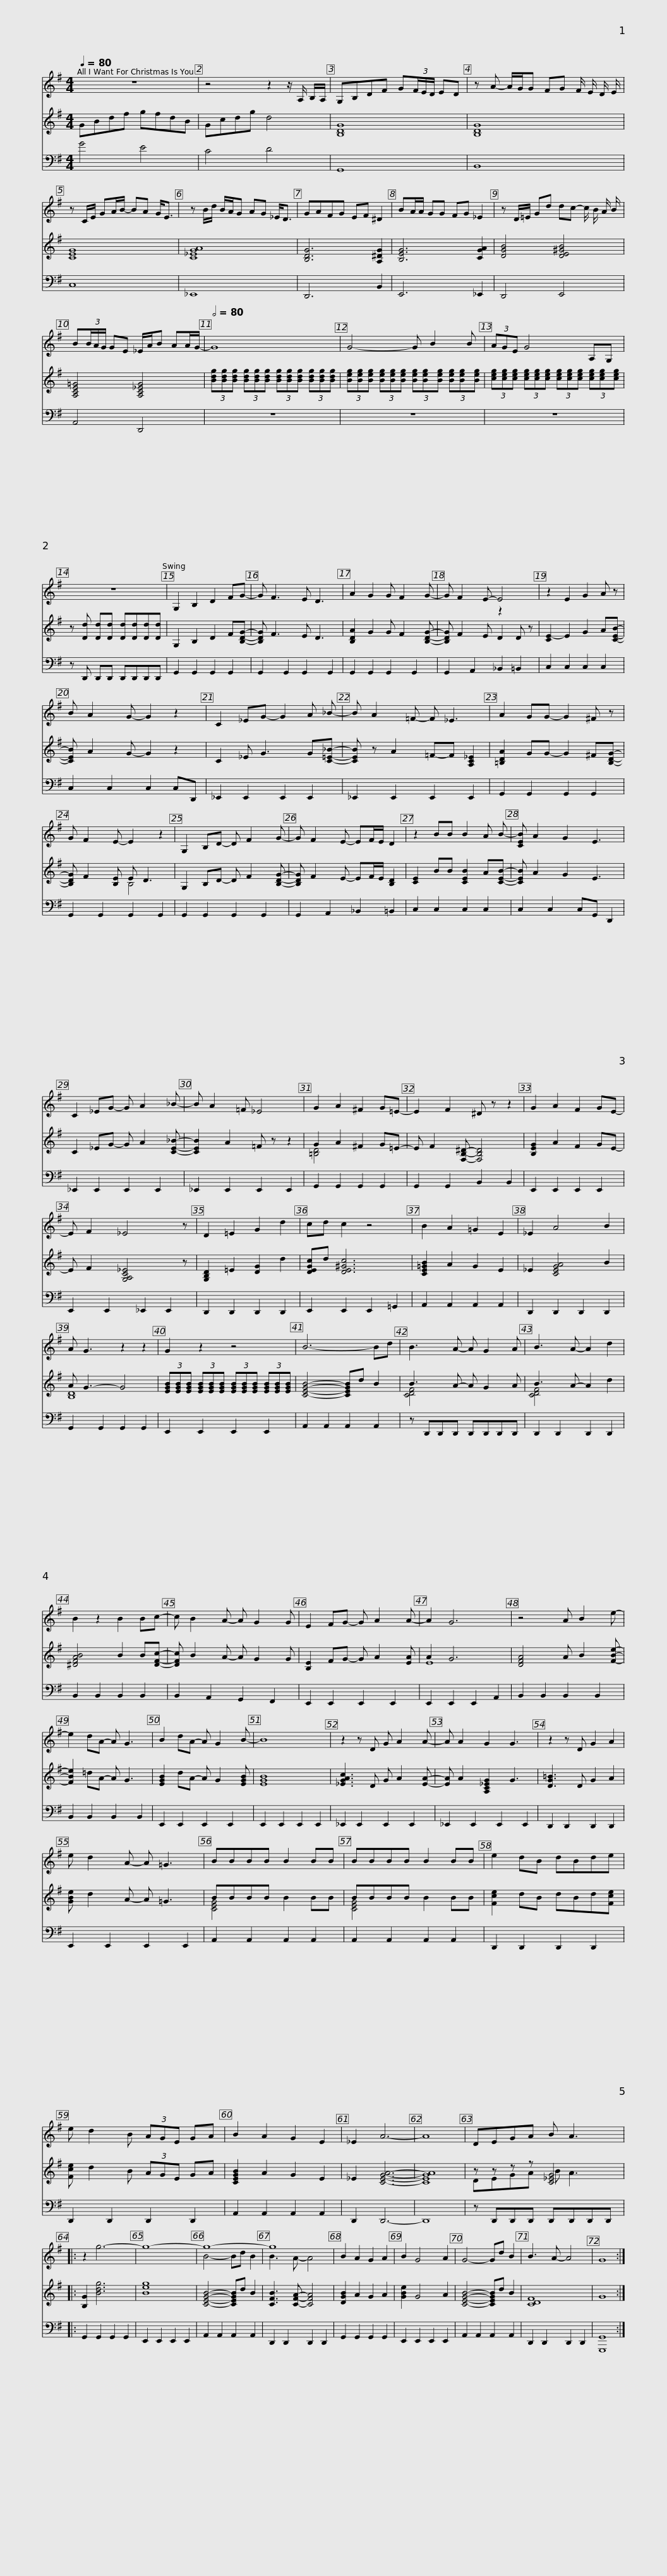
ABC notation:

X:1
%%score ( 1 2 ) ( 3 4 ) 5
L:1/8
Q:1/4=80
M:4/4
I:linebreak $
K:G
V:1 treble
V:2 treble
V:3 treble
V:4 treble
V:5 bass
V:1
 z8 | z4 z2 z/ A,/ B,/A,/ |$ G,B,DF G(3F/E/D/ ED | z A- A/G/G FG F/ E/ D/ E/ |$ z C/E/ GA/B/- BA G<E | %5
 z B/d/ B/A/G AG _E<D |$ GAFG EF ^D2 | BA/A/ GG FG _E2 |$ z D/=E/ Gd dc- c/ B/ A/ B/ | B(3B/A/G/ GE _E/A/B AA/G/- |$ %10
[Q:1/2=80] G8 | G4- G B2 B |$ (3AGE G4 A,G, | z8 |$ G,2 B,2 D2 FG- | %15
 G F3 E D3 | A2 G2 G F2 G- | G F2 E- E4 | z2 E2 G2 A z | B A2 G- G2 z2 |$ %20
 C2 _EG- G2 A _B- | B A2 =F- F _E3 |$ A2 GG- G2 ^F z | G F2 E- E2 z2 | G,2 B,D- D F2 G- |$ %25
 G F2 E- EF/E/ D2 | z2 BB B2 A B- | [CEB] A2 G2 E3 |$ C2 _EG- G A2 _B- | B A2 =F _E4 |$ %30
 G2 A2 ^F2 G=E- | E2 F2 ^D z z2 | G2 A2 F2 GE- |$ E F2 _E4 z | D2 =E2 G2 d2 |$ %35
 c-d c2 z4 | B2 A2 =G2 E2 | _E2 A4 B2 |$ A G3 z2 z2 | G2 z2 z4 | %40
 B6- Bd |$ B3 A- A G2 A | B3 A- A2 d2 | B2 z2 B2 Bc- |$ c B2 A- A G2 G | %45
 E2 FG- G A2 A- | A2 G6 |$ z4 A B2 e- | e2 dA- A G3 | B2 dA- A G2 B- |$ %50
 B8 | z2 z D G A2 A- | A A2 G2 G3 |$ z2 z D G2 A2 | e d2 A- A =G3 | %55
 BBBB B2 BB |$ BBBB B2 BB | e2 dB dBde | e d2 B (3AGE GA | B2 A2 G2 E2 | %60
 _E2 A6- | A8 | DEGA B A3 |: z2 g6- |$ g8- | %65
 g8- | g8 | B2 A2 G2 A2 | B2 G4 A2 | G4- Gd B2 | %70
 B3 A- A4 | G8 :| %72
V:2
 x8 | x8 |$ x8 | x8 |$ x8 | %5
 x8 |$ x8 | x8 |$ x8 | x8 |$ %10
 x8 | x8 |$ x8 | x8 |$ x8 | %15
 x8 | x8 | x4 z2 x2 | x8 | x8 |$ %20
 x8 | x8 |$ x8 | x8 | x8 |$ %25
 x8 | x8 | x8 |$ x8 | x8 |$ %30
 x8 | x8 | x8 |$ x8 | x8 |$ %35
 x8 | x8 | x8 |$ x8 | x8 | %40
 x8 |$ x8 | x8 | x8 |$ x8 | %45
 x8 | x8 |$ x8 | x8 | x8 |$ %50
 x8 | x8 | x8 |$ x8 | x8 | %55
 x8 |$ x8 | x8 | x8 | x8 | %60
 x8 | x8 | x8 |: x8 |$ x8 | %65
 B4- Bd B2 | B3 A- A4 | x8 | x8 | x8 | %70
 x8 | x8 :| %72
V:3
 GBdf gfdB | Gcdg d4 |$ [B,DG]8 | [B,DG]8 |$ [CEG]8 | %5
 [C_EGA]8 |$ [B,DG]6 [A,^DG]2 | [B,EG]6 [CGA]2 |$ [DGB]4 [DE^GB]4 | [A,CE=G]4 [A,C_EG]4 |$ %10
 (3[Bdg][Bdg][Bdg] (3[Bdg][Bdg][Bdg] (3[Bdg][Bdg][Bdg] (3[Bdg][Bdg][Bdg] | (3[Beg][Beg][Beg] (3[Beg][Beg][Beg] (3[Beg][Beg][Beg] (3[Beg][Beg][Beg] |$ (3[ceg][ceg][ceg] (3[ceg][ceg][ceg] (3[ceg][ceg][ceg] (3[ceg][ceg][ceg] | z [Dd] [Dd][Dd] [Dd][Dd][Dd][Dd] |$ G,2 B,2 D2 F[B,DG]- | %15
 [B,DG] F3 E D3 | [B,DA]2 G2 G F2 [B,DG]- | [B,DG] F2 E D2 D z | [CE-]2 E2 G2 A[CEB]- | [CEB] A2 G- G2 z2 |$ %20
 C2 _E G3 G[C=E_B]- | [CEB] z A2 =F-F [A,C_E]2 |$ [=B,DA]2 GG- G2 ^F[B,DG]- | [B,DG] F2 [B,E] E D3 | G,2 B,D- D F2 [B,DG]- |$ %25
 [B,DG] F2 E- EF/E/ [B,D]2 | [CE]2 BB [CEB]2 A[CEB]- | [CEB] A2 G2 E3 |$ C2 _EG- G A2 [CE_B]- | [CEB]2 A2 =F z z2 |$ %30
 G2 A2 ^F2 G=E- | E F2 [F,B,^D]- [F,B,D]4 | [B,EG]2 A2 F2 GE- |$ E F2 [G,A,C_E]4 z | [G,B,D]2 =E2 [DG]2 d2 |$ %35
 [DEGc]d [DE^Gc]6 | [CE=GB]2 A2 G2 E2 | _E2 [CEGA]4 B2 |$ A G3- G4 | (3[EGB][EGB][EGB] (3[EGB][EGB][EGB] (3[EGB][EGB][EGB] (3[EGB][EGB][EGB] | %40
 [CEGB]4- [CEGB]d B2 |$ B3 A- A G2 A | B3 A- A2 x2 | [^DFAB]4 B2 B[DFc]- |$ [DFc] B2 A- A G2 G | %45
 [B,E]2 FG- G A2 [EA] | A2 G6 |$ [DFA]4 A B2 [FBe]- | [FBe]2 =dA- A G3 | [EGB]2 dA- A G2 [EGB] |$ %50
 [EGB]8 | [_EGAc]3 D G A2 [EA]- | [EA] A2 [A,C_EG]2 G3 |$ [DG=B]3 D G2 A2 | [GBe] d2 A- A =G3 | %55
 BBBB x4 |$ BBBB x4 | [Fce]2 dB dBd[Fce] | [Fce] d2 B (3AGE GA | [CEGB]2 A2 G2 E2 | %60
 _E2 [CEGA]6- | [CEGA]8 | z z z z [C_EG]4 |: [B,G]2 [Bdg]6 |$ [Beg]8 | %65
 [CEGB]4- [CEGB]d B2 | [CFB]3 [CFA]- [CFA]4 | [DGB]2 A2 G2 A2 | [GBe]2 G4 A2 | [CEGB]4- [CEGB]d B2 | %70
 [CDF]8 | G8 :| %72
V:4
 x8 | x8 |$ x8 | x8 |$ x8 | %5
 x8 |$ x8 | x8 |$ x8 | x8 |$ %10
 x8 | x8 |$ x8 | x8 |$ x8 | %15
 x8 | x8 | x8 | x8 | x8 |$ %20
 x8 | x8 |$ x8 | x4 B,4 | x8 |$ %25
 x8 | x8 | x8 |$ x8 | x8 |$ %30
 [=B,D]4 x4 | x8 | x8 |$ x8 | x8 |$ %35
 x8 | x8 | x8 |$ [B,D]8 | x8 | %40
 x8 |$ [CDF]4 x4 | [CDF]4 x2 d2 | x8 |$ x8 | %45
 x8 | E8 |$ x8 | x8 | x8 |$ %50
 x8 | x8 | x8 |$ x8 | x8 | %55
 [CEG]4 B2 BB |$ [CEG]4 B2 BB | x8 | x8 | x8 | %60
 x8 | x8 | DEGA B A3 |: x8 |$ x8 | %65
 x8 | x8 | x8 | x8 | x8 | %70
 x8 | x8 :| %72
V:5
 G4 E4 | C4 D4 |$ G,,8 | B,,8 |$ C,8 | %5
 _E,,8 |$ D,,6 B,,2 | E,,6 _E,,2 |$ D,,4 E,,4 | A,,4 D,,4 |$ %10
 z8 | z8 |$ z8 | z D,, D,,D,, D,,D,,D,,D,, |$ G,,2 G,,2 G,,2 G,,2 | %15
 G,,2 G,,2 G,,2 G,,2 | G,,2 G,,2 G,,2 G,,2 | G,,2 A,,2 _B,,2 =B,,2 | C,2 C,2 C,2 C,2 | C,2 C,2 C,2 C,D,, |$ %20
 _E,,2 E,,2 E,,2 E,,2 | _E,,2 E,,2 E,,2 E,,2 |$ G,,2 G,,2 G,,2 G,,2 | G,,2 G,,2 G,,2 G,,2 | G,,2 G,,2 G,,2 G,,2 |$ %25
 G,,2 A,,2 _B,,2 =B,,2 | C,2 C,2 C,2 C,2 | C,2 C,2 C,G,, D,,2 |$ _E,,2 E,,2 E,,2 E,,2 | _E,,2 E,,2 E,,2 E,,2 |$ %30
 G,,2 G,,2 G,,2 G,,2 | G,,2 G,,2 B,,2 B,,2 | E,,2 E,,2 E,,2 E,,2 |$ E,,2 E,,2 _E,,2 E,,2 | D,,2 D,,2 D,,2 D,,2 |$ %35
 E,,2 E,,2 E,,2 =G,,2 | A,,2 A,,2 A,,2 A,,2 | D,,2 D,,2 D,,2 D,,2 |$ G,,2 G,,2 G,,2 G,,2 | E,,2 E,,2 E,,2 E,,2 | %40
 A,,2 A,,2 A,,2 A,,2 |$ z D,,D,,D,, D,,D,,D,,D,, | D,,2 D,,2 D,,2 D,,2 | B,,2 B,,2 B,,2 B,,2 |$ B,,2 A,,2 G,,2 F,,2 | %45
 E,,2 E,,2 E,,2 E,,2 | E,,2 E,,2 E,,2 A,,2 |$ B,,2 B,,2 B,,2 B,,2 | B,,2 B,,2 B,,2 B,,2 | E,,2 E,,2 E,,2 E,,2 |$ %50
 E,,2 E,,2 E,,2 E,,2 | _E,,2 E,,2 E,,2 E,,2 | _E,,2 E,,2 E,,2 E,,2 |$ D,,2 D,,2 D,,2 D,,2 | E,,2 E,,2 E,,2 E,,2 | %55
 A,,2 A,,2 A,,2 A,,2 |$ A,,2 A,,2 A,,2 A,,2 | D,,2 D,,2 D,,2 D,,2 | D,,2 D,,2 D,,2 D,,2 | A,,2 A,,2 A,,2 A,,2 | %60
 D,,2 D,,6- | D,,8 | z D,,D,,D,, D,,D,,D,,D,, |: G,,2 G,,2 G,,2 G,,2 |$ E,,2 E,,2 E,,2 E,,2 | %65
 A,,2 A,,2 A,,2 A,,2 | D,,2 D,,2 D,,2 D,,2 | G,,2 G,,2 G,,2 G,,2 | E,,2 E,,2 E,,2 E,,2 | A,,2 A,,2 A,,2 A,,2 | %70
 D,,2 D,,2 D,,2 D,,2 | [G,,,G,,]8 :| %72
